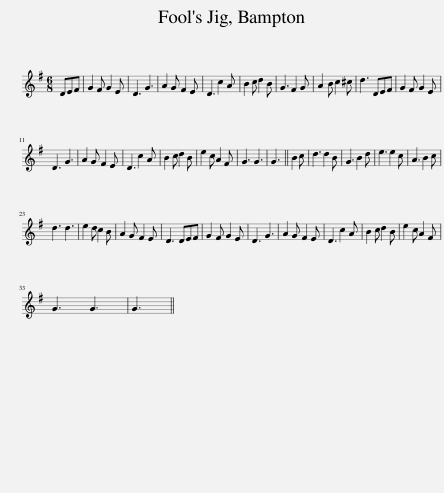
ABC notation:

X:1
L:1/8
M:6/8
I:linebreak $
K:G
V:1 treble
V:1
 DEF | G2 F G2 E | D3 G3 | A2 G F2 E | D3 c2 A | %5
 B2 c d2 B | G3 F2 G | A2 B c2 ^c | d3 DEF | G2 F G2 E |$ %10
 D3 G3 | A2 G F2 E | D3 c2 A | B2 c d2 B | e2 c A2 F | %15
 G3 G3 | G3 || B2 c | d3 d2 B | G3 B2 d | %20
 e3 e2 c | A3 B2 c |$ d3 d3 | e2 d c2 B | A2 G F2 E | %25
 D3 DEF | G2 F G2 E | D3 G3 | A2 G F2 E | D3 c2 A | %30
 B2 c d2 B | e2 c A2 F |$ G3 G3 | G3 || %34
